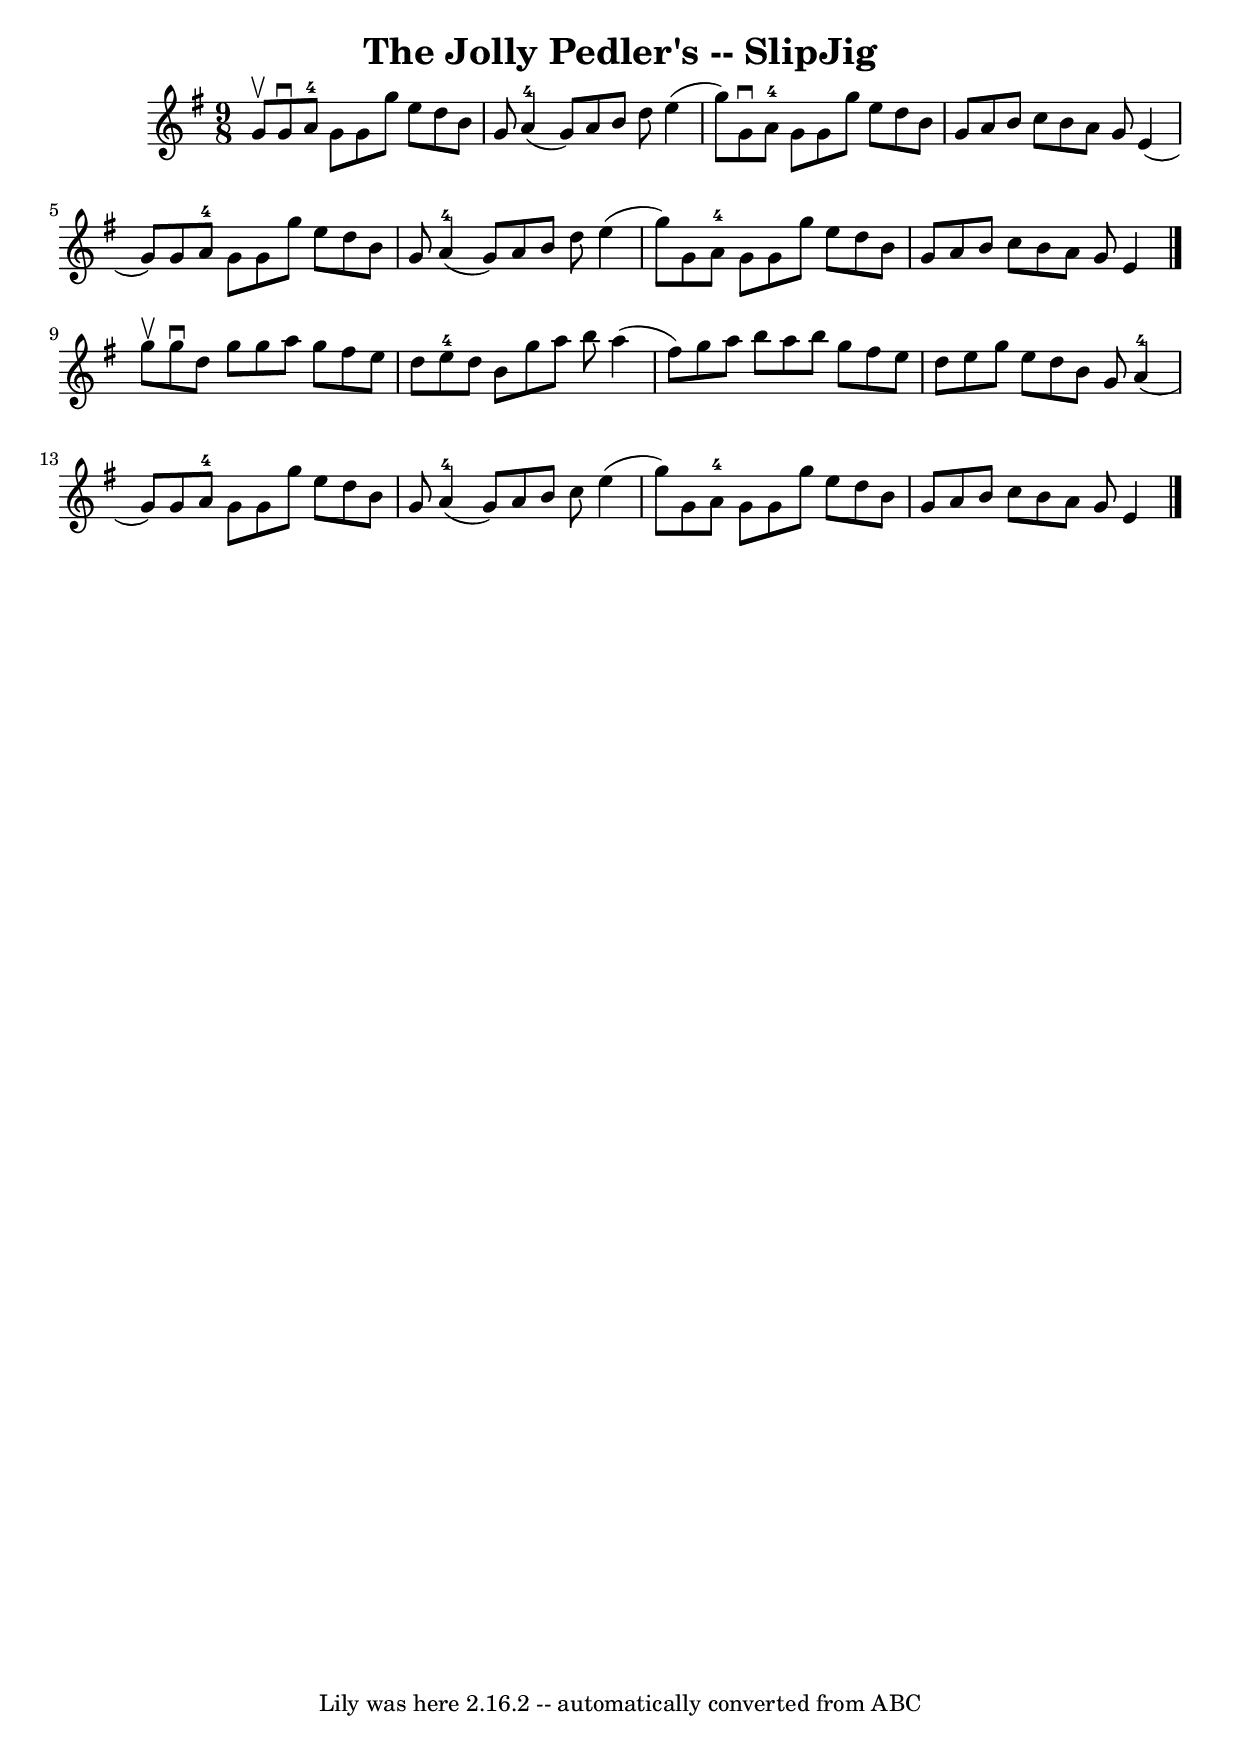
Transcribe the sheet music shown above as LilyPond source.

\version "2.7.40"
\include "Mammoth.ily"
\header {
	book = "Ryan's Mammoth Collection"
	crossRefNumber = "1"
	footnotes = ""
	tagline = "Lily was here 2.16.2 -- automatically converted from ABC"
	title = "The Jolly Pedler's -- SlipJig"
}
voicedefault =  {
\set Score.defaultBarType = "empty"

\time 9/8 \key g \major g'8^\upbow |
 g'8^\downbow a'8-4 g'8 
 g'8 g''8 e''8 d''8 b'8 g'8  |
 a'4-4(g'8)   
a'8 b'8 d''8 e''4 (g''8) |
 g'8^\downbow a'8-4   
g'8 g'8 g''8 e''8 d''8 b'8 g'8  |
 a'8 b'8 c''8 
 b'8 a'8 g'8 e'4 (g'8) |
 g'8 a'8-4 g'8    
g'8 g''8 e''8 d''8 b'8 g'8  |
 a'4-4(g'8) a'8 
 b'8 d''8 e''4 (g''8) |
 g'8 a'8-4 g'8 g'8    
g''8 e''8 d''8 b'8 g'8  |
 a'8 b'8 c''8 b'8 a'8 
 g'8 e'4  \bar "|." g''8^\upbow |
 g''8^\downbow d''8    
g''8 g''8 a''8 g''8 fis''8 e''8 d''8  |
 e''8-4   
d''8 b'8 g''8 a''8 b''8 a''4 (fis''8) |
 g''8    
a''8 b''8 a''8 b''8 g''8 fis''8 e''8 d''8  |
 e''8 
 g''8 e''8 d''8 b'8 g'8 a'4-4(g'8) |
 g'8 
 a'8-4 g'8 g'8 g''8 e''8 d''8 b'8 g'8  |
 a'4 
-4(g'8) a'8 b'8 c''8 e''4 (g''8) |
 g'8 a'8 
-4 g'8 g'8 g''8 e''8 d''8 b'8 g'8  |
 a'8 b'8  
 c''8 b'8 a'8 g'8 e'4  \bar "|."   
}

\score{
    <<

	\context Staff="default"
	{
	    \voicedefault 
	}

    >>
	\layout {
	}
	\midi {}
}
